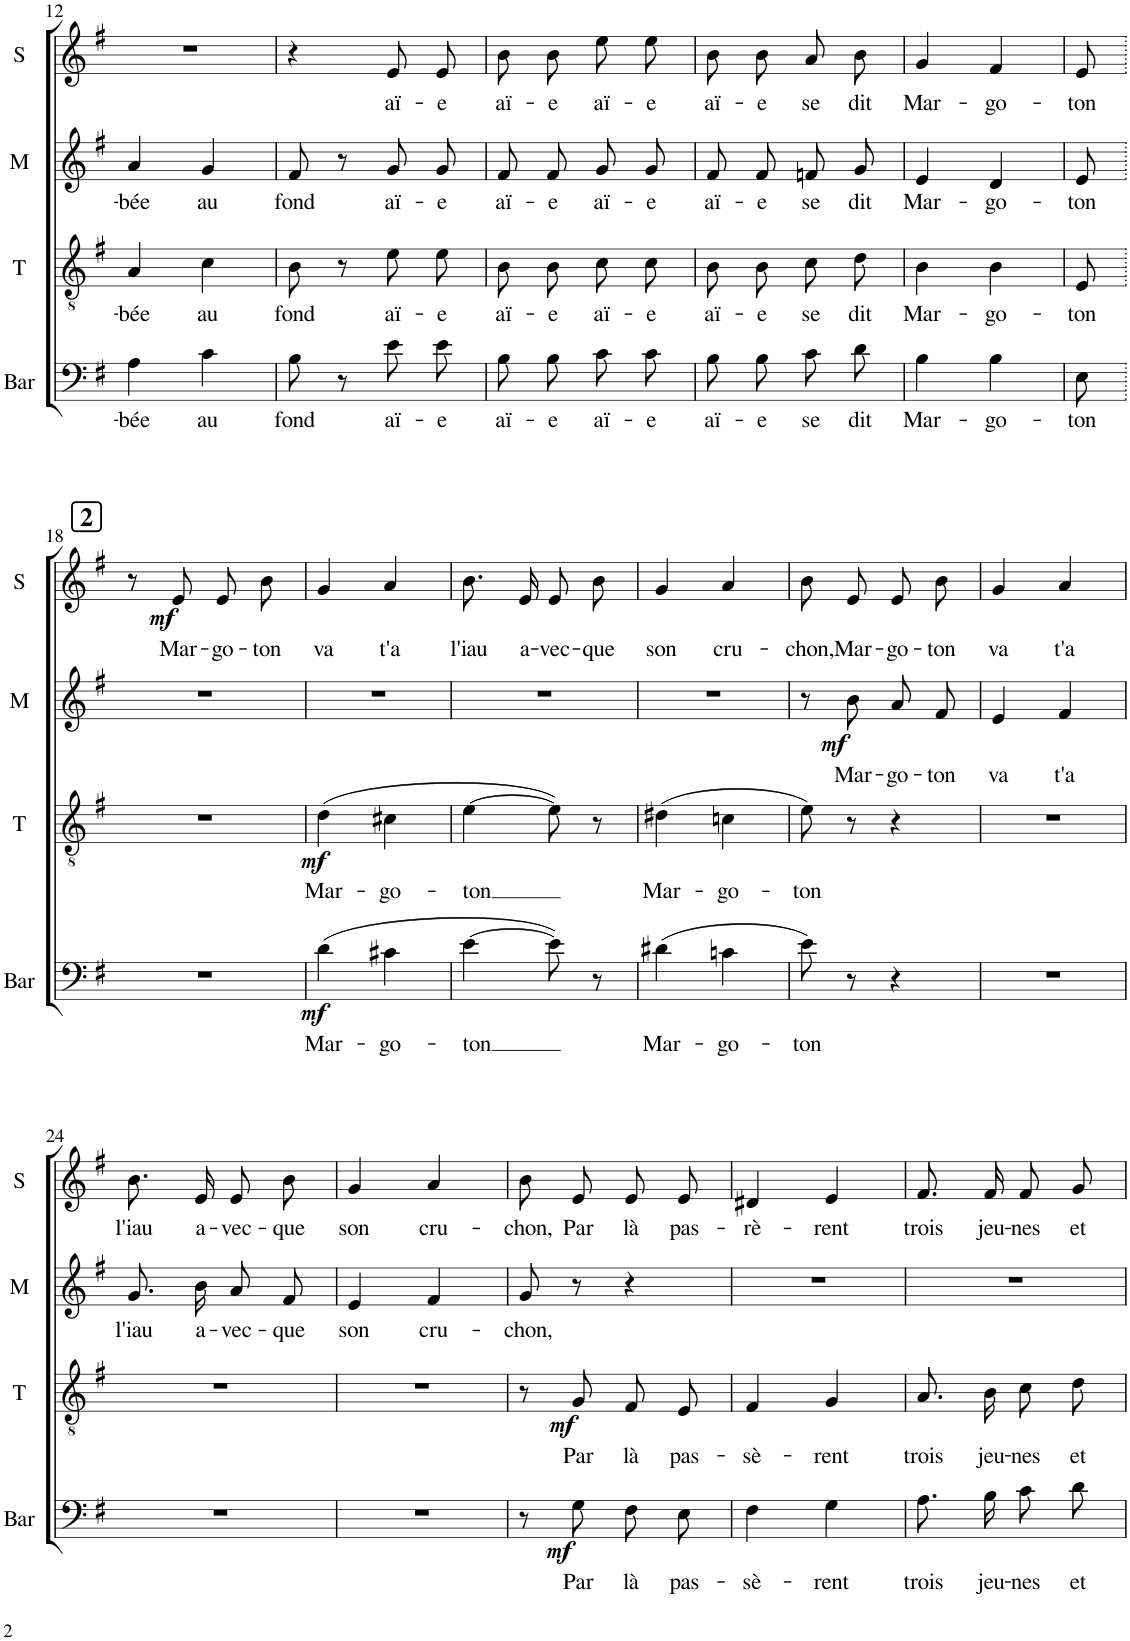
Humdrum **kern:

**kern	**text	**dynam	**kern	**text	**dynam	**kern	**text	**dynam	**kern	**text	**dynam
*part4	*part4	*part4	*part3	*part3	*part3	*part2	*part2	*part2	*part1	*part1	*part1
*staff4	*staff4	*staff4	*staff3	*staff3	*staff3	*staff2	*staff2	*staff2	*staff1	*staff1	*staff1
*I"BARYTONS	*	*	*I"TÉNORS	*	*	*I"MEZZOS	*	*	*I"SOPRANOS	*	*
*I'Bar	*	*	*I'T	*	*	*I'M	*	*	*I'S	*	*
!!LO:PB:g=z
*clefF4	*	*	*clefGv2	*	*	*clefG2	*	*	*clefG2	*	*
*	*	*	*Trd1c2	*	*	*	*	*	*	*	*
*k[f#]	*	*	*k[f#]	*	*	*k[f#]	*	*	*k[f#]	*	*
*M2/4	*	*	*M2/4	*	*	*M2/4	*	*	*M2/4	*	*
=12	=12	=12	=12	=12	=12	=12	=12	=12	=12	=12	=12
!	!LO:LY:b	!	!	!LO:LY:b	!	!	!LO:LY:b	!	!	!	!
4A\	-bée	.	4A/	-bée	.	4a/	-bée	.	2r	.	.
!	!LO:LY:b	!	!	!LO:LY:b	!	!	!LO:LY:b	!	!	!	!
4c\	au	.	4c\	au	.	4g/	au	.	.	.	.
=13	=13	=13	=13	=13	=13	=13	=13	=13	=13	=13	=13
!	!LO:LY:b	!	!	!LO:LY:b	!	!	!LO:LY:b	!	!	!	!
8B\	fond	.	8B\	fond	.	8f#/	fond	.	4r	.	.
8r	.	.	8r	.	.	8r	.	.	.	.	.
!	!LO:LY:b	!	!	!LO:LY:b	!	!	!LO:LY:b	!	!	!LO:LY:b	!
8e\L	aï-	.	8e\L	aï-	.	8g/L	aï-	.	8e/L	aï-	.
!	!LO:LY:b	!	!	!LO:LY:b	!	!	!LO:LY:b	!	!	!LO:LY:b	!
8e\J	-e	.	8e\J	-e	.	8g/J	-e	.	8e/J	-e	.
=14	=14	=14	=14	=14	=14	=14	=14	=14	=14	=14	=14
!	!LO:LY:b	!	!	!LO:LY:b	!	!	!LO:LY:b	!	!	!LO:LY:b	!
8B\L	aï-	.	8B\L	aï-	.	8f#/L	aï-	.	8b\L	aï-	.
!	!LO:LY:b	!	!	!LO:LY:b	!	!	!LO:LY:b	!	!	!LO:LY:b	!
8B\J	-e	.	8B\J	-e	.	8f#/J	-e	.	8b\J	-e	.
!	!LO:LY:b	!	!	!LO:LY:b	!	!	!LO:LY:b	!	!	!LO:LY:b	!
8c\L	aï-	.	8c\L	aï-	.	8g/L	aï-	.	8ee\L	aï-	.
!	!LO:LY:b	!	!	!LO:LY:b	!	!	!LO:LY:b	!	!	!LO:LY:b	!
8c\J	-e	.	8c\J	-e	.	8g/J	-e	.	8ee\J	-e	.
=15	=15	=15	=15	=15	=15	=15	=15	=15	=15	=15	=15
!	!LO:LY:b	!	!	!LO:LY:b	!	!	!LO:LY:b	!	!	!LO:LY:b	!
8B\L	aï-	.	8B\L	aï-	.	8f#/L	aï-	.	8b\L	aï-	.
!	!LO:LY:b	!	!	!LO:LY:b	!	!	!LO:LY:b	!	!	!LO:LY:b	!
8B\J	-e	.	8B\J	-e	.	8f#/J	-e	.	8b\J	-e	.
!	!LO:LY:b	!	!	!LO:LY:b	!	!	!LO:LY:b	!	!	!LO:LY:b	!
8c\L	se	.	8c\L	se	.	8fn/L	se	.	8a/L	se	.
!	!LO:LY:b	!	!	!LO:LY:b	!	!	!LO:LY:b	!	!	!LO:LY:b	!
8d\J	dit	.	8d\J	dit	.	8g/J	dit	.	8b/J	dit	.
=16	=16	=16	=16	=16	=16	=16	=16	=16	=16	=16	=16
!	!LO:LY:b	!	!	!LO:LY:b	!	!	!LO:LY:b	!	!	!LO:LY:b	!
4B\	Mar-	.	4B\	Mar-	.	4e/	Mar-	.	4g/	Mar-	.
!	!LO:LY:b	!	!	!LO:LY:b	!	!	!LO:LY:b	!	!	!LO:LY:b	!
4B\	-go-	.	4B\	-go-	.	4d/	-go-	.	4f#/	-go-	.
=17	=17	=17	=17	=17	=17	=17	=17	=17	=17	=17	=17
!	!LO:LY:b	!	!	!LO:LY:b	!	!	!LO:LY:b	!	!	!LO:LY:b	!
8E\	-ton	.	8E/	-ton	.	8e/	-ton	.	8e/	-ton	.
!!LO:LB:g=z
!!LO:REH:place=s1:a:B:cj:fs=14:t=2
=18.	=18.	=18.	=18.	=18.	=18.	=18.	=18.	=18.	=18.	=18.	=18.
2r	.	.	2r	.	.	2r	.	.	8r	.	.
!	!	!	!	!	!	!	!	!	!	!LO:LY:b	!LO:DY:b
.	.	.	.	.	.	.	.	.	8e/	Mar-	mf
!	!	!	!	!	!	!	!	!	!	!LO:LY:b	!
.	.	.	.	.	.	.	.	.	8e/L	-go-	.
!	!	!	!	!	!	!	!	!	!	!LO:LY:b	!
.	.	.	.	.	.	.	.	.	8b/J	-ton	.
=19	=19	=19	=19	=19	=19	=19	=19	=19	=19	=19	=19
!	!LO:LY:b	!LO:DY:b	!	!LO:LY:b	!LO:DY:b	!	!	!	!	!LO:LY:b	!
(4d\	Mar-	mf	(4d\	Mar-	mf	2r	.	.	4g/	va	.
!	!LO:LY:b	!	!	!LO:LY:b	!	!	!	!	!	!LO:LY:b	!
4c#X\	-go-	.	4c#X\	-go-	.	.	.	.	4a/	t'a	.
=20	=20	=20	=20	=20	=20	=20	=20	=20	=20	=20	=20
!	!LO:LY:b	!	!	!LO:LY:b	!	!	!	!	!	!LO:LY:b	!
[4e\	-ton	.	[4e\	-ton	.	2r	.	.	8.b/L	l'iau	.
!	!	!	!	!	!	!	!	!	!	!LO:LY:b	!
.	.	.	.	.	.	.	.	.	16e/Jk	a-	.
!	!	!	!	!	!	!	!	!	!	!LO:LY:b	!
8e\])	.	.	8e\])	.	.	.	.	.	8e/L	-vec-	.
!	!	!	!	!	!	!	!	!	!	!LO:LY:b	!
8r	.	.	8r	.	.	.	.	.	8b/J	-que	.
=21	=21	=21	=21	=21	=21	=21	=21	=21	=21	=21	=21
!	!LO:LY:b	!	!	!LO:LY:b	!	!	!	!	!	!LO:LY:b	!
(4d#X\	Mar-	.	(4d#X\	Mar-	.	2r	.	.	4g/	son	.
!	!LO:LY:b	!	!	!LO:LY:b	!	!	!	!	!	!LO:LY:b	!
4cn\	-go-	.	4cn\	-go-	.	.	.	.	4a/	cru-	.
=22	=22	=22	=22	=22	=22	=22	=22	=22	=22	=22	=22
!	!LO:LY:b	!	!	!LO:LY:b	!	!	!	!	!	!LO:LY:b	!
8e\)	-ton	.	8e\)	-ton	.	8r	.	.	8b/L	-chon,	.
!	!	!	!	!	!	!	!LO:LY:b	!LO:DY:b	!	!LO:LY:b	!
8r	.	.	8r	.	.	8b\	Mar-	mf	8e/J	Mar-	.
!	!	!	!	!	!	!	!LO:LY:b	!	!	!LO:LY:b	!
4r	.	.	4r	.	.	8a/L	-go-	.	8e/L	-go-	.
!	!	!	!	!	!	!	!LO:LY:b	!	!	!LO:LY:b	!
.	.	.	.	.	.	8f#/J	-ton	.	8b/J	-ton	.
=23	=23	=23	=23	=23	=23	=23	=23	=23	=23	=23	=23
!	!	!	!	!	!	!	!LO:LY:b	!	!	!LO:LY:b	!
2r	.	.	2r	.	.	4e/	va	.	4g/	va	.
!	!	!	!	!	!	!	!LO:LY:b	!	!	!LO:LY:b	!
.	.	.	.	.	.	4f#/	t'a	.	4a/	t'a	.
!!LO:LB:g=z
=24	=24	=24	=24	=24	=24	=24	=24	=24	=24	=24	=24
!	!	!	!	!	!	!	!LO:LY:b	!	!	!LO:LY:b	!
2r	.	.	2r	.	.	8.g/L	l'iau	.	8.b/L	l'iau	.
!	!	!	!	!	!	!	!LO:LY:b	!	!	!LO:LY:b	!
.	.	.	.	.	.	16b/Jk	a-	.	16e/Jk	a-	.
!	!	!	!	!	!	!	!LO:LY:b	!	!	!LO:LY:b	!
.	.	.	.	.	.	8a/L	-vec-	.	8e/L	-vec-	.
!	!	!	!	!	!	!	!LO:LY:b	!	!	!LO:LY:b	!
.	.	.	.	.	.	8f#/J	-que	.	8b/J	-que	.
=25	=25	=25	=25	=25	=25	=25	=25	=25	=25	=25	=25
!	!	!	!	!	!	!	!LO:LY:b	!	!	!LO:LY:b	!
2r	.	.	2r	.	.	4e/	son	.	4g/	son	.
!	!	!	!	!	!	!	!LO:LY:b	!	!	!LO:LY:b	!
.	.	.	.	.	.	4f#/	cru-	.	4a/	cru-	.
=26	=26	=26	=26	=26	=26	=26	=26	=26	=26	=26	=26
!	!	!	!	!	!	!	!LO:LY:b	!	!	!LO:LY:b	!
8r	.	.	8r	.	.	8g/	-chon,	.	8b/L	-chon,	.
!	!LO:LY:b	!LO:DY:b	!	!LO:LY:b	!LO:DY:b	!	!	!	!	!LO:LY:b	!
8G\	Par	mf	8G/	Par	mf	8r	.	.	8e/J	Par	.
!	!LO:LY:b	!	!	!LO:LY:b	!	!	!	!	!	!LO:LY:b	!
8F#\L	là	.	8F#/L	là	.	4r	.	.	8e/L	là	.
!	!LO:LY:b	!	!	!LO:LY:b	!	!	!	!	!	!LO:LY:b	!
8E\J	pas-	.	8E/J	pas-	.	.	.	.	8e/J	pas-	.
=27	=27	=27	=27	=27	=27	=27	=27	=27	=27	=27	=27
!	!LO:LY:b	!	!	!LO:LY:b	!	!	!	!	!	!LO:LY:b	!
4F#\	-sè-	.	4F#/	-sè-	.	2r	.	.	4d#X/	-rè-	.
!	!LO:LY:b	!	!	!LO:LY:b	!	!	!	!	!	!LO:LY:b	!
4G\	-rent	.	4G/	-rent	.	.	.	.	4e/	-rent	.
=28	=28	=28	=28	=28	=28	=28	=28	=28	=28	=28	=28
!	!LO:LY:b	!	!	!LO:LY:b	!	!	!	!	!	!LO:LY:b	!
8.A\L	trois	.	8.A/L	trois	.	2r	.	.	8.f#/L	trois	.
!	!LO:LY:b	!	!	!LO:LY:b	!	!	!	!	!	!LO:LY:b	!
16B\Jk	jeu-	.	16B/Jk	jeu-	.	.	.	.	16f#/Jk	jeu-	.
!	!LO:LY:b	!	!	!LO:LY:b	!	!	!	!	!	!LO:LY:b	!
8c\L	-nes	.	8c\L	-nes	.	.	.	.	8f#/L	-nes	.
!	!LO:LY:b	!	!	!LO:LY:b	!	!	!	!	!	!LO:LY:b	!
8d\J	et	.	8d\J	et	.	.	.	.	8g/J	et	.
=	=	=	=	=	=	=	=	=	=	=	=
*-	*-	*-	*-	*-	*-	*-	*-	*-	*-	*-	*-
